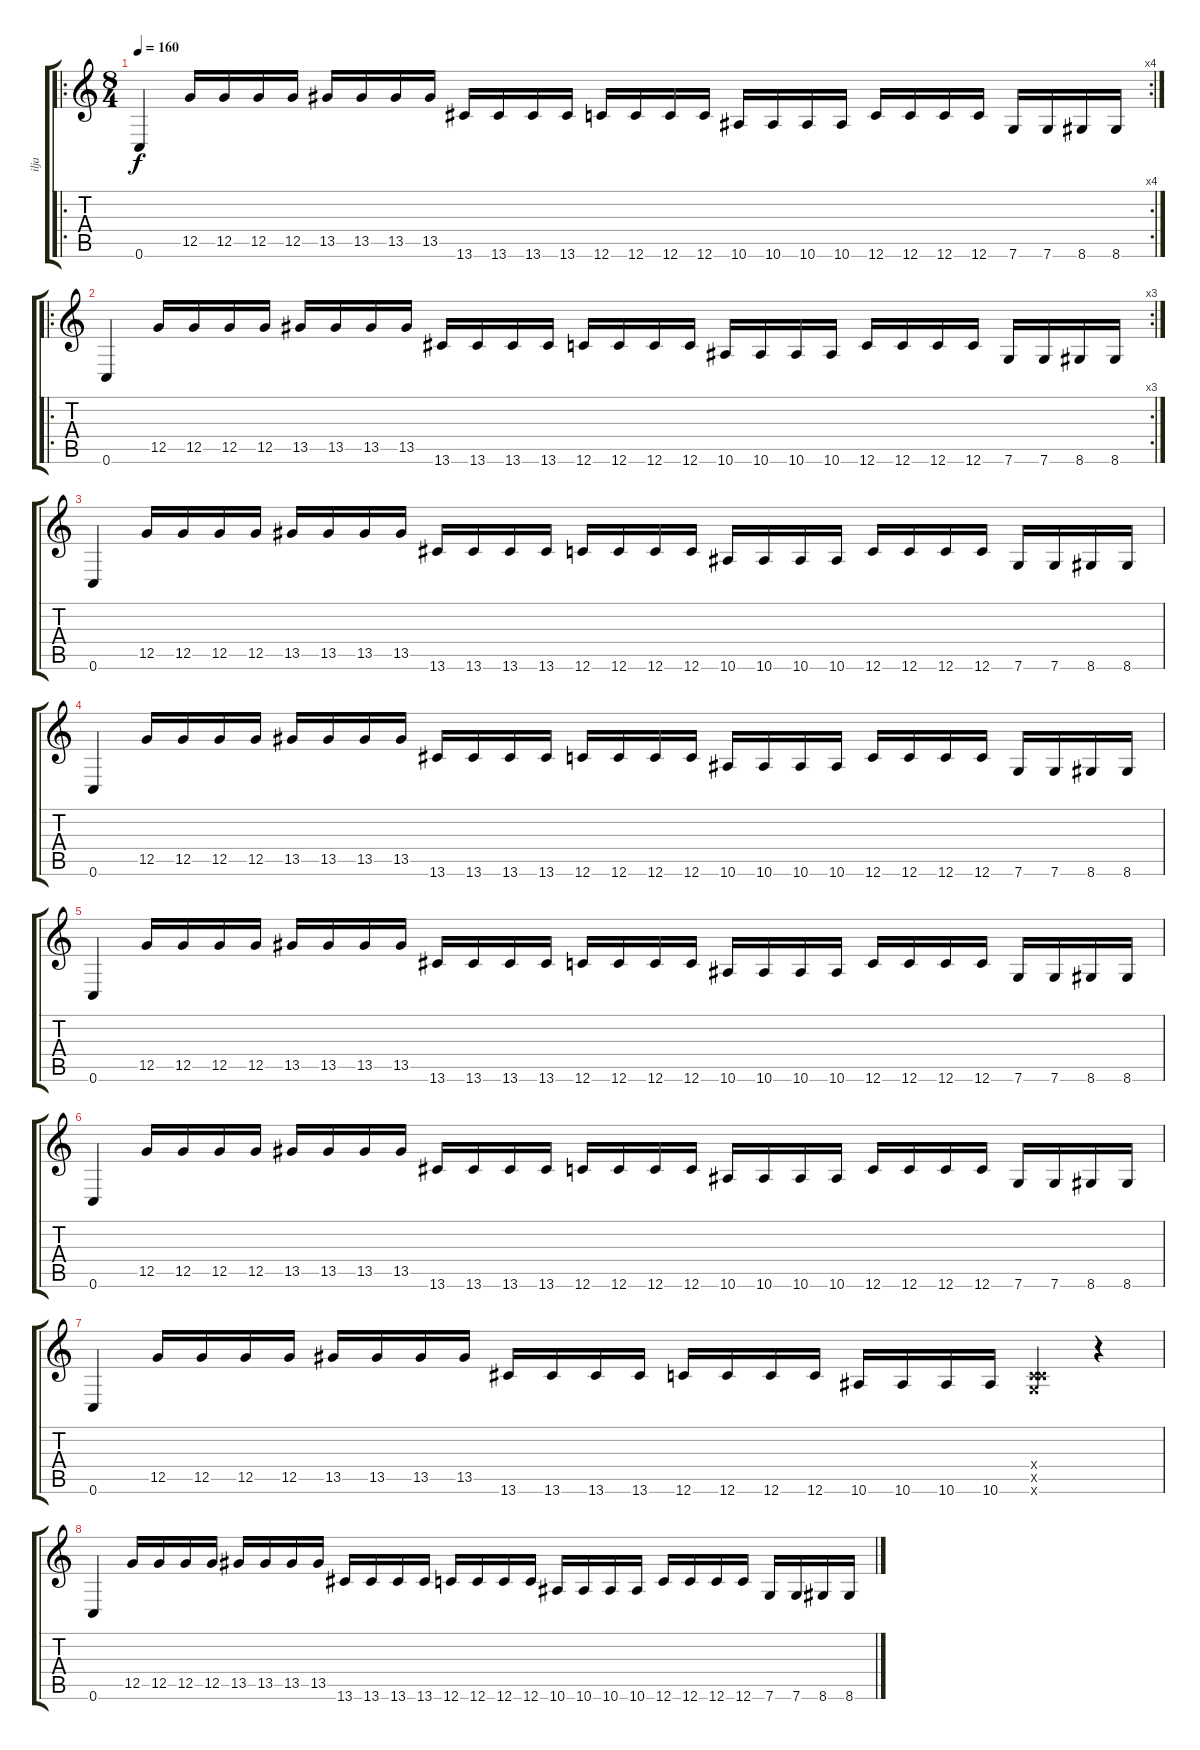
\track ("ilja" "ilja") {instrument overdrivenguitar}
\staff {score tabs}
\tuning (D4 A3 F3 C3 G2 C2) {hide}
\ro
\rc 4
\ts (8 4)
\tempo 160
\clef g2
\ks c
0.6.4{dy f instrument overdrivenguitar} 12.5.16 12.5.16 12.5.16 12.5.16 13.5.16 13.5.16 13.5.16 13.5.16 13.6.16 13.6.16 13.6.16 13.6.16 12.6.16 12.6.16 12.6.16 12.6.16 10.6.16 10.6.16 10.6.16 10.6.16 12.6.16 12.6.16 12.6.16 12.6.16 7.6.16 7.6.16 8.6.16 8.6.16 |
\ro
\rc 3
0.6.4 12.5.16 12.5.16 12.5.16 12.5.16 13.5.16 13.5.16 13.5.16 13.5.16 13.6.16 13.6.16 13.6.16 13.6.16 12.6.16 12.6.16 12.6.16 12.6.16 10.6.16 10.6.16 10.6.16 10.6.16 12.6.16 12.6.16 12.6.16 12.6.16 7.6.16 7.6.16 8.6.16 8.6.16 |
0.6.4 12.5.16 12.5.16 12.5.16 12.5.16 13.5.16 13.5.16 13.5.16 13.5.16 13.6.16 13.6.16 13.6.16 13.6.16 12.6.16 12.6.16 12.6.16 12.6.16 10.6.16 10.6.16 10.6.16 10.6.16 12.6.16 12.6.16 12.6.16 12.6.16 7.6.16 7.6.16 8.6.16 8.6.16 |
0.6.4 12.5.16 12.5.16 12.5.16 12.5.16 13.5.16 13.5.16 13.5.16 13.5.16 13.6.16 13.6.16 13.6.16 13.6.16 12.6.16 12.6.16 12.6.16 12.6.16 10.6.16 10.6.16 10.6.16 10.6.16 12.6.16 12.6.16 12.6.16 12.6.16 7.6.16 7.6.16 8.6.16 8.6.16 |
0.6.4 12.5.16 12.5.16 12.5.16 12.5.16 13.5.16 13.5.16 13.5.16 13.5.16 13.6.16 13.6.16 13.6.16 13.6.16 12.6.16 12.6.16 12.6.16 12.6.16 10.6.16 10.6.16 10.6.16 10.6.16 12.6.16 12.6.16 12.6.16 12.6.16 7.6.16 7.6.16 8.6.16 8.6.16 |
0.6.4 12.5.16 12.5.16 12.5.16 12.5.16 13.5.16 13.5.16 13.5.16 13.5.16 13.6.16 13.6.16 13.6.16 13.6.16 12.6.16 12.6.16 12.6.16 12.6.16 10.6.16 10.6.16 10.6.16 10.6.16 12.6.16 12.6.16 12.6.16 12.6.16 7.6.16 7.6.16 8.6.16 8.6.16 |
0.6.4 12.5.16 12.5.16 12.5.16 12.5.16 13.5.16 13.5.16 13.5.16 13.5.16 13.6.16 13.6.16 13.6.16 13.6.16 12.6.16 12.6.16 12.6.16 12.6.16 10.6.16 10.6.16 10.6.16 10.6.16 (0.4{x} 0.5{x} 12.6{x}).4 r.4 |
0.6.4 12.5.16 12.5.16 12.5.16 12.5.16 13.5.16 13.5.16 13.5.16 13.5.16 13.6.16 13.6.16 13.6.16 13.6.16 12.6.16 12.6.16 12.6.16 12.6.16 10.6.16 10.6.16 10.6.16 10.6.16 12.6.16 12.6.16 12.6.16 12.6.16 7.6.16 7.6.16 8.6.16 8.6.16
